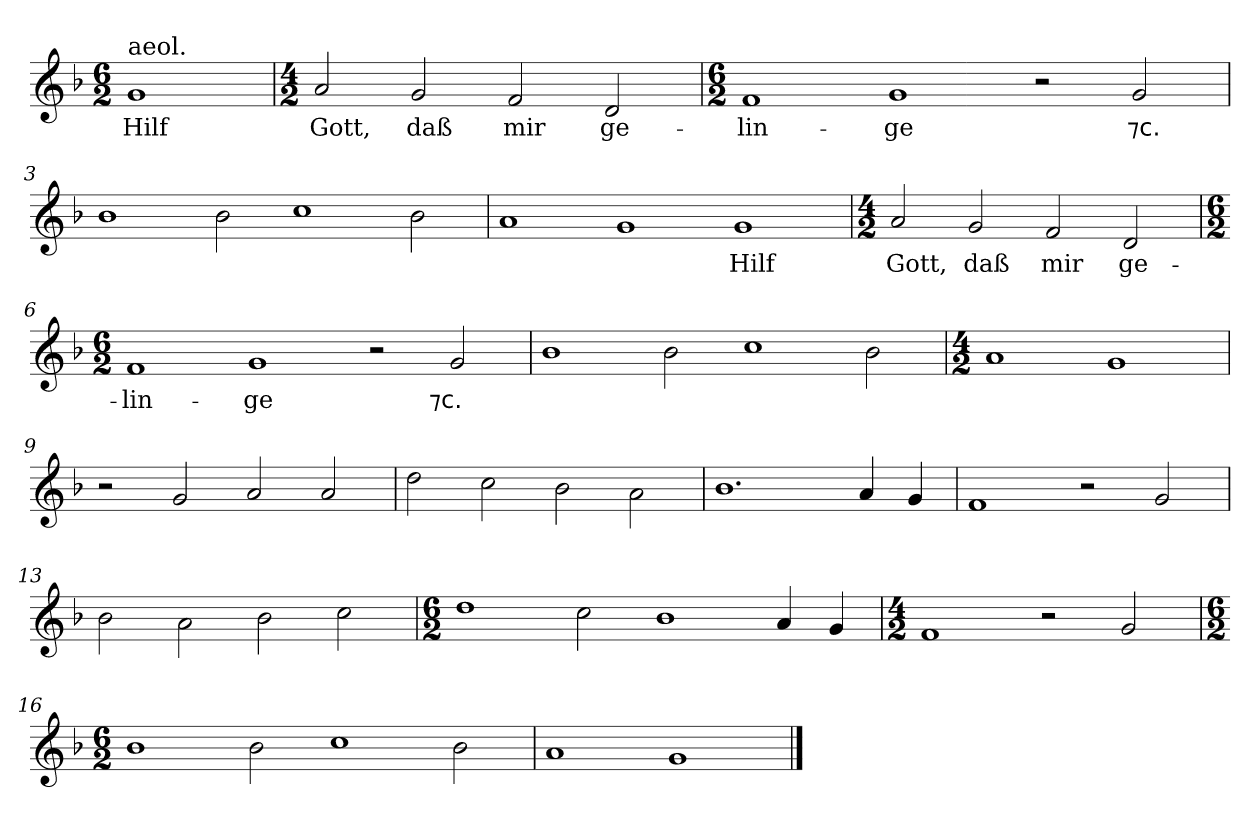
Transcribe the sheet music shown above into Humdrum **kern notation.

**kern	**text
*part1	*part1
*staff1	*staff1
*k[b-]	*
*M6/2	*
=	=
!LO:TX:a:t=aeol.	!
1g	Hilf
=1	=1
*M4/2	*
2a	Gott,
2g	daß
2f	mir
2d	ge-
=2	=2
*M6/2	*
1f	-lin-
1g	-ge
2r	.
2g	⁊c.
=3	=3
1b-	.
2b-	.
1cc	.
2b-	.
=4	=4
1a	.
1g	.
1g	Hilf
=5	=5
*M4/2	*
2a	Gott,
2g	daß
2f	mir
2d	ge-
=6	=6
*M6/2	*
1f	-lin-
1g	-ge
2r	.
2g	⁊c.
=7	=7
1b-	.
2b-	.
1cc	.
2b-	.
=8	=8
*M4/2	*
1a	.
1g	.
=9	=9
2r	.
2g	.
2a	.
2a	.
=10	=10
2dd	.
2cc	.
2b-	.
2a\	.
=11	=11
1.b-	.
4a	.
4g	.
=12	=12
1f	.
2r	.
2g	.
=13	=13
2b-	.
2a\	.
2b-	.
2cc	.
=14	=14
*M6/2	*
1dd	.
2cc	.
1b-	.
4a	.
4g	.
=15	=15
*M4/2	*
1f	.
2r	.
2g	.
=16	=16
*M6/2	*
1b-	.
2b-	.
1cc	.
2b-	.
=17	=17
1a	.
1g	.
==	==
*-	*-
